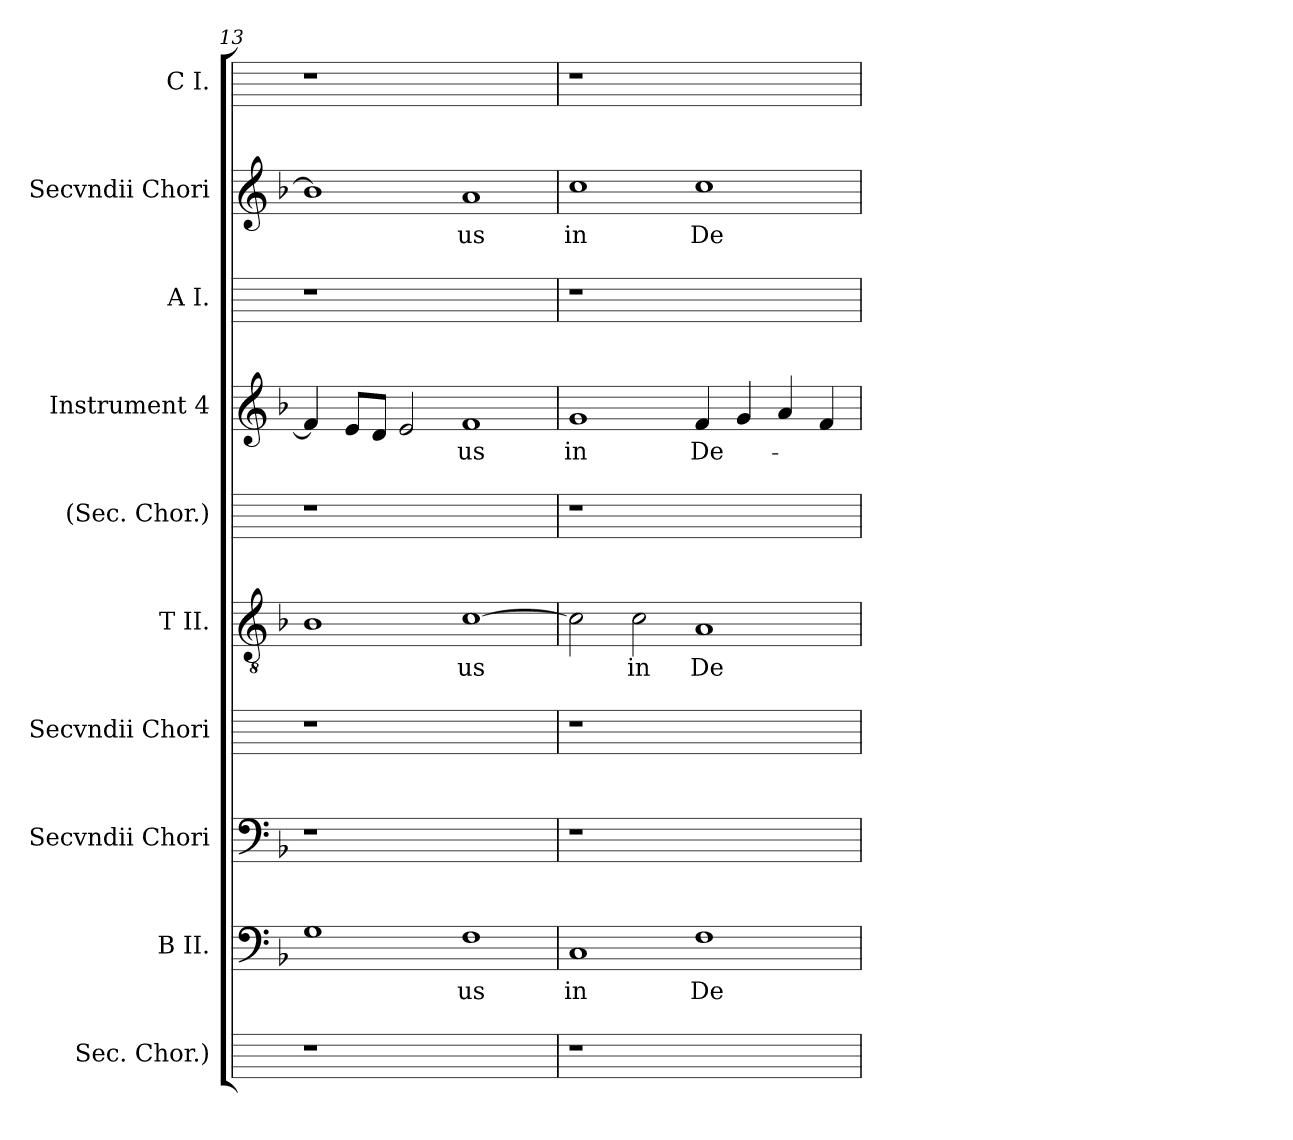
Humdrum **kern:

**kern	**kern	**text	**kern	**kern	**kern	**text	**kern	**kern	**text	**kern	**kern	**text	**kern
*part10	*part9	*part9	*part8	*part7	*part6	*part6	*part5	*part4	*part4	*part3	*part2	*part2	*part1
*staff10	*staff9	*staff9	*staff8	*staff7	*staff6	*staff6	*staff5	*staff4	*staff4	*staff3	*staff2	*staff2	*staff1
*I"Sec. Chor.)	*I"B II.	*	*I"Secvndii Chori	*I"Secvndii Chori	*I"T II.	*	*I"(Sec. Chor.)	*I"Instrument 4	*	*I"A I.	*I"Secvndii Chori	*	*I"C I.
*I'Ch	*I'B II.	*	*I'Sec. Chor.	*I'Ch	*I'T II.	*	*I'Ch	*	*	*I'A I.	*I'C II.	*	*I'C I.
*	*clefF4	*	*clefF4	*	*clefGv2	*	*	*clefG2	*	*	*clefG2	*	*
*	*k[b-]	*	*k[b-]	*	*k[b-]	*	*	*k[b-]	*	*	*k[b-]	*	*
*	*F:	*	*F:	*	*F:	*	*	*F:	*	*	*F:	*	*
=13	=13	=13	=13	=13	=13	=13	=13	=13	=13	=13	=13	=13	=13
1r	1G	.	1r	1r	1B-	.	1r	4f/]	.	1r	1b-]	.	1r
.	.	.	.	.	.	.	.	8e/L	.	.	.	.	.
.	.	.	.	.	.	.	.	8d/J	.	.	.	.	.
.	.	.	.	.	.	.	.	2e/	.	.	.	.	.
!	!	!LO:LY:b:cj	!	!	!	!LO:LY:b:cj	!	!	!LO:LY:b:cj	!	!	!LO:LY:b:cj	!
1ryy	1F	us	1ryy	1ryy	[>1c	us	1ryy	1f	-us	1ryy	1a	us	1ryy
=14	=14	=14	=14	=14	=14	=14	=14	=14	=14	=14	=14	=14	=14
!	!	!LO:LY:b:cj	!	!	!	!	!	!	!LO:LY:b:cj	!	!	!LO:LY:b:cj	!
1r	1C	in	1r	1r	2c\]	.	1r	1g	in	1r	1cc	in	1r
!	!	!	!	!	!	!LO:LY:b:cj	!	!	!	!	!	!	!
.	.	.	.	.	2c\	in	.	.	.	.	.	.	.
!	!	!LO:LY:b:cj	!	!	!	!LO:LY:b:cj	!	!	!LO:LY:b	!	!	!LO:LY:b:cj	!
1ryy	1F	De	1ryy	1ryy	1A	De	1ryy	4f/	De-	1ryy	1cc	De	1ryy
.	.	.	.	.	.	.	.	4g/	.	.	.	.	.
.	.	.	.	.	.	.	.	4a/	.	.	.	.	.
.	.	.	.	.	.	.	.	4f/	.	.	.	.	.
=	=	=	=	=	=	=	=	=	=	=	=	=	=
*-	*-	*-	*-	*-	*-	*-	*-	*-	*-	*-	*-	*-	*-
